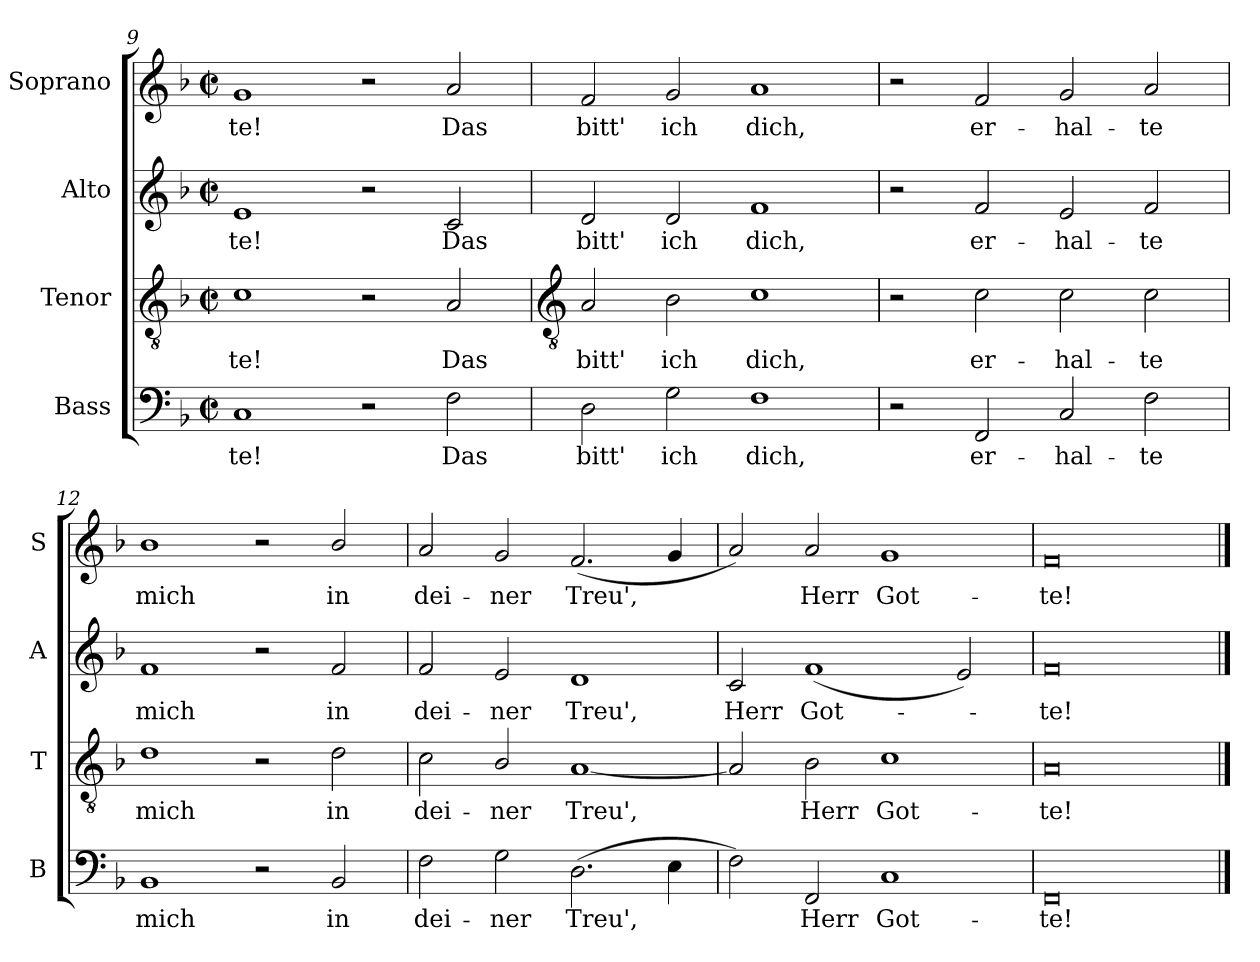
**kern	**text	**kern	**text	**kern	**text	**kern	**text
*part4	*part4	*part3	*part3	*part2	*part2	*part1	*part1
*staff4	*staff4	*staff3	*staff3	*staff2	*staff2	*staff1	*staff1
*I"Bass	*	*I"Tenor	*	*I"Alto	*	*I"Soprano	*
*I'B	*	*I'T	*	*I'A	*	*I'S	*
*clefF4	*	*clefGv2	*	*clefG2	*	*clefG2	*
*k[b-]	*	*k[b-]	*	*k[b-]	*	*k[b-]	*
*F:	*	*F:	*	*F:	*	*F:	*
*M4/2	*	*M4/2	*	*M4/2	*	*M4/2	*
*met(c|)	*	*met(c|)	*	*met(c|)	*	*met(c|)	*
=9	=9	=9	=9	=9	=9	=9	=9
!	!LO:LY:b	!	!LO:LY:b	!	!LO:LY:b	!	!LO:LY:b
1C	-te!	1c	-te!	1e	-te!	1g	-te!
2r	.	2r	.	2r	.	2r	.
!	!LO:LY:b	!	!LO:LY:b	!	!LO:LY:b	!	!LO:LY:b
2F	Das	2A	Das	2c	Das	2a	Das
!!LO:LB:g=z
=10	=10	=10	=10	=10	=10	=10	=10
*	*	*clefGv2	*	*	*	*	*
!	!LO:LY:b	!	!LO:LY:b	!	!LO:LY:b	!	!LO:LY:b
2D	bitt'	2A	bitt'	2d	bitt'	2f	bitt'
!	!LO:LY:b	!	!LO:LY:b	!	!LO:LY:b	!	!LO:LY:b
2G	ich	2B-	ich	2d	ich	2g	ich
!	!LO:LY:b	!	!LO:LY:b	!	!LO:LY:b	!	!LO:LY:b
1F	dich,	1c	dich,	1f	dich,	1a	dich,
=11	=11	=11	=11	=11	=11	=11	=11
2r	.	2r	.	2r	.	2r	.
!	!LO:LY:b	!	!LO:LY:b	!	!LO:LY:b	!	!LO:LY:b
2FF	er-	2c	er-	2f	er-	2f	er-
!	!LO:LY:b	!	!LO:LY:b	!	!LO:LY:b	!	!LO:LY:b
2C	-hal-	2c	-hal-	2e	-hal-	2g	-hal-
!	!LO:LY:b	!	!LO:LY:b	!	!LO:LY:b	!	!LO:LY:b
2F	-te	2c	-te	2f	-te	2a	-te
=12	=12	=12	=12	=12	=12	=12	=12
!	!LO:LY:b	!	!LO:LY:b	!	!LO:LY:b	!	!LO:LY:b
1BB-	mich	1d	mich	1f	mich	1b-	mich
2r	.	2r	.	2r	.	2r	.
!	!LO:LY:b	!	!LO:LY:b	!	!LO:LY:b	!	!LO:LY:b
2BB-	in	2d	in	2f	in	2b-/	in
=13	=13	=13	=13	=13	=13	=13	=13
!	!LO:LY:b	!	!LO:LY:b	!	!LO:LY:b	!	!LO:LY:b
2F	dei-	2c	dei-	2f	dei-	2a	dei-
!	!LO:LY:b	!	!LO:LY:b	!	!LO:LY:b	!	!LO:LY:b
2G	-ner	2B-/	-ner	2e	-ner	2g	-ner
!	!LO:LY:b	!	!LO:LY:b	!	!LO:LY:b	!	!LO:LY:b
(>2.D	Treu',	[1A	Treu',	1d	Treu',	(<2.f	Treu',
4E	.	.	.	.	.	4g	.
=14	=14	=14	=14	=14	=14	=14	=14
!	!	!	!	!	!LO:LY:b	!	!
2F)	.	2A]	.	2c	Herr	2a)	.
!	!LO:LY:b	!	!LO:LY:b	!	!LO:LY:b	!	!LO:LY:b
2FF	Herr	2B-	Herr	(<1f	Got-	2a	Herr
!	!LO:LY:b	!	!LO:LY:b	!	!	!	!LO:LY:b
1C	Got-	1c	Got-	.	.	1g	Got-
.	.	.	.	2e)	.	.	.
=15	=15	=15	=15	=15	=15	=15	=15
!	!LO:LY:b	!	!LO:LY:b	!	!LO:LY:b	!	!LO:LY:b
0FF	-te!	0A	-te!	0f	te!	0f	-te!
==	==	==	==	==	==	==	==
*-	*-	*-	*-	*-	*-	*-	*-
